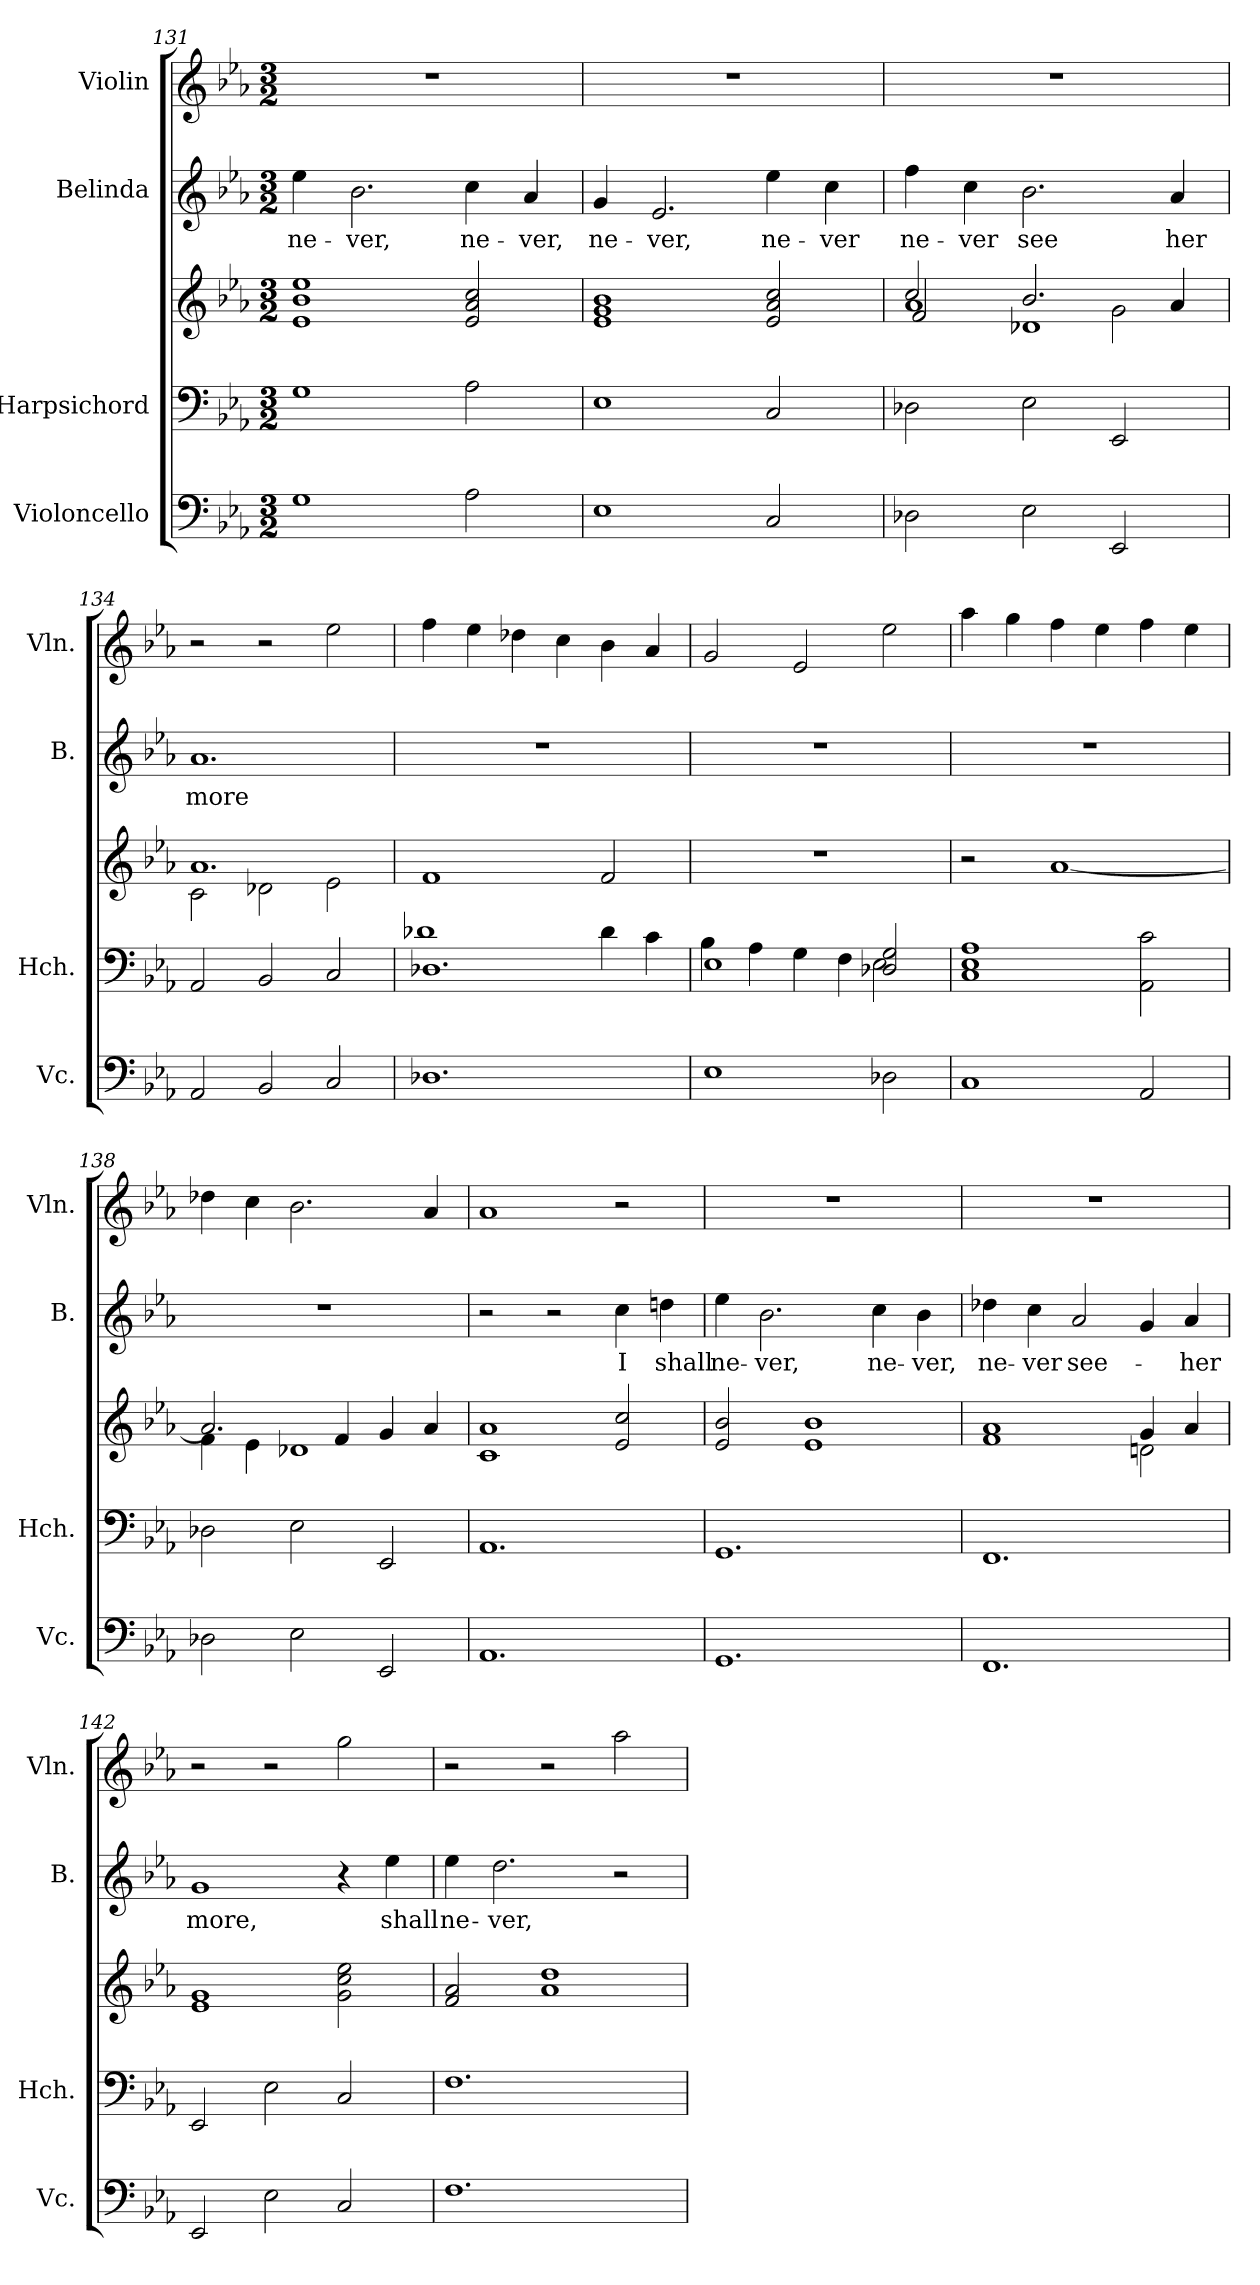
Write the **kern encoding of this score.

**kern	**kern	**kern	**kern	**text	**kern
*part4	*part3	*part3	*part2	*part2	*part1
*staff5	*staff4	*staff3	*staff2	*staff2	*staff1
*I"Violoncello	*I"Harpsichord	*	*I"Belinda	*	*I"Violin
*I'Vc.	*I'Hch.	*	*I'B.	*	*I'Vln.
!!LO:LB:g=z
*clefF4	*clefF4	*clefG2	*clefG2	*	*clefG2
*k[b-e-a-]	*k[b-e-a-]	*k[b-e-a-]	*k[b-e-a-]	*	*k[b-e-a-]
*M3/2	*M3/2	*M3/2	*M3/2	*	*M3/2
=131	=131	=131	=131	=131	=131
!	!	!	!	!LO:LY:b	!
1G	1G	1e- 1b- 1ee-	4ee-\	ne-	1.r
!	!	!	!	!LO:LY:b	!
.	.	.	2.b-\	-ver,	.
!	!	!	!	!LO:LY:b	!
2A-\	2A-\	2e-/ 2a-/ 2cc/	4cc\	ne-	.
!	!	!	!	!LO:LY:b	!
.	.	.	4a-/	-ver,	.
=132	=132	=132	=132	=132	=132
!	!	!	!	!LO:LY:b	!
1E-	1E-	1e- 1g 1b-	4g/	ne-	1.r
!	!	!	!	!LO:LY:b	!
.	.	.	2.e-/	-ver,	.
!	!	!	!	!LO:LY:b	!
2C/	2C/	2e-/ 2a-/ 2cc/	4ee-\	ne-	.
!	!	!	!	!LO:LY:b	!
.	.	.	4cc\	-ver	.
=133	=133	=133	=133	=133	=133
*	*	*^	*	*	*
*	*	*	*^	*	*	*
!	!	!	!	!	!	!LO:LY:b	!
2D-X\	2D-X\	2cc/	1a-	2f/	4ff\	ne-	1.r
!	!	!	!	!	!	!LO:LY:b	!
.	.	.	.	.	4cc\	-ver	.
!	!	!	!	!	!	!LO:LY:b	!
2E-\	2E-\	2.b-/	.	1d-X	2.b-\	see	.
2EE-/	2EE-/	.	2g\	.	.	.	.
!	!	!	!	!	!	!LO:LY:b	!
.	.	4a-/	.	.	4a-/	her	.
*	*	*	*v	*v	*	*	*
=134	=134	=134	=134	=134	=134	=134
!	!	!	!	!	!LO:LY:b	!
2AA-/	2AA-/	1.a-	2c\	1.a-	more	2r
2BB-/	2BB-/	.	2d-X\	.	.	2r
2C/	2C/	.	2e-\	.	.	2ee-\
*	*	*v	*v	*	*	*
=135	=135	=135	=135	=135	=135
*	*^	*	*	*	*
1.D-X	1.D-X	1d-X	1f	1.r	.	4ff\
.	.	.	.	.	.	4ee-\
.	.	.	.	.	.	4dd-X\
.	.	.	.	.	.	4cc\
.	.	4d-\	2f/	.	.	4b-\
.	.	4c\	.	.	.	4a-/
!!LO:PB:g=z
=136	=136	=136	=136	=136	=136	=136
1E-	1E-	4B-\	1.r	1.r	.	2g/
.	.	4A-\	.	.	.	.
.	.	4G\	.	.	.	2e-/
.	.	4F\	.	.	.	.
2D-X\	2D-X/ 2G/	2E-\	.	.	.	2ee-\
*	*v	*v	*	*	*	*
=137	=137	=137	=137	=137	=137
1C	1C 1E- 1A-	2r	1.r	.	4aa-\
.	.	.	.	.	4gg\
.	.	[1a-	.	.	4ff\
.	.	.	.	.	4ee-\
2AA-/	2AA-\ 2c\	.	.	.	4ff\
.	.	.	.	.	4ee-\
=138	=138	=138	=138	=138	=138
*	*	*^	*	*	*
2D-X\	2D-X\	2.a-/]	4f\	1.r	.	4dd-X\
.	.	.	4e-\	.	.	4cc\
2E-\	2E-\	.	1d-X	.	.	2.b-\
.	.	4f/	.	.	.	.
2EE-/	2EE-/	4g/	.	.	.	.
.	.	4a-/	.	.	.	4a-/
*	*	*v	*v	*	*	*
=139	=139	=139	=139	=139	=139
1.AA-	1.AA-	1c 1a-	2r	.	1a-
.	.	.	2r	.	.
!	!	!	!	!LO:LY:b	!
.	.	2e-/ 2cc/	4cc\	I	2r
!	!	!	!	!LO:LY:b	!
.	.	.	4ddn\	shall	.
=140	=140	=140	=140	=140	=140
!	!	!	!	!LO:LY:b	!
1.GG	1.GG	2e-/ 2b-/	4ee-\	ne-	1.r
!	!	!	!	!LO:LY:b	!
.	.	.	2.b-\	-ver,	.
.	.	1e- 1b-	.	.	.
!	!	!	!	!LO:LY:b	!
.	.	.	4cc\	ne-	.
!	!	!	!	!LO:LY:b	!
.	.	.	4b-\	-ver,	.
!!LO:LB:g=z
=141	=141	=141	=141	=141	=141
*	*	*^	*	*	*
!	!	!	!	!	!LO:LY:b	!
1.FF	1.FF	1a-	1f	4dd-X\	ne-	1.r
!	!	!	!	!	!LO:LY:b	!
.	.	.	.	4cc\	-ver	.
!	!	!	!	!	!LO:LY:b	!
.	.	.	.	2a-/	see-	.
.	.	4g/	2dn\	4g/	.	.
!	!	!	!	!	!LO:LY:b	!
.	.	4a-/	.	4a-/	-her	.
*	*	*v	*v	*	*	*
=142	=142	=142	=142	=142	=142
!	!	!	!	!LO:LY:b	!
2EE-/	2EE-/	1e- 1g	1g	more,	2r
2E-\	2E-\	.	.	.	2r
2C/	2C/	2g\ 2cc\ 2ee-\	4r	.	2gg\
!	!	!	!	!LO:LY:b	!
.	.	.	4ee-\	shall	.
=143	=143	=143	=143	=143	=143
!	!	!	!	!LO:LY:b	!
1.F	1.F	2f/ 2a-/	4ee-\	ne-	2r
!	!	!	!	!LO:LY:b	!
.	.	.	2.dd\	-ver,	.
.	.	1a- 1dd	.	.	2r
.	.	.	2r	.	2aa-\
=	=	=	=	=	=
*-	*-	*-	*-	*-	*-
